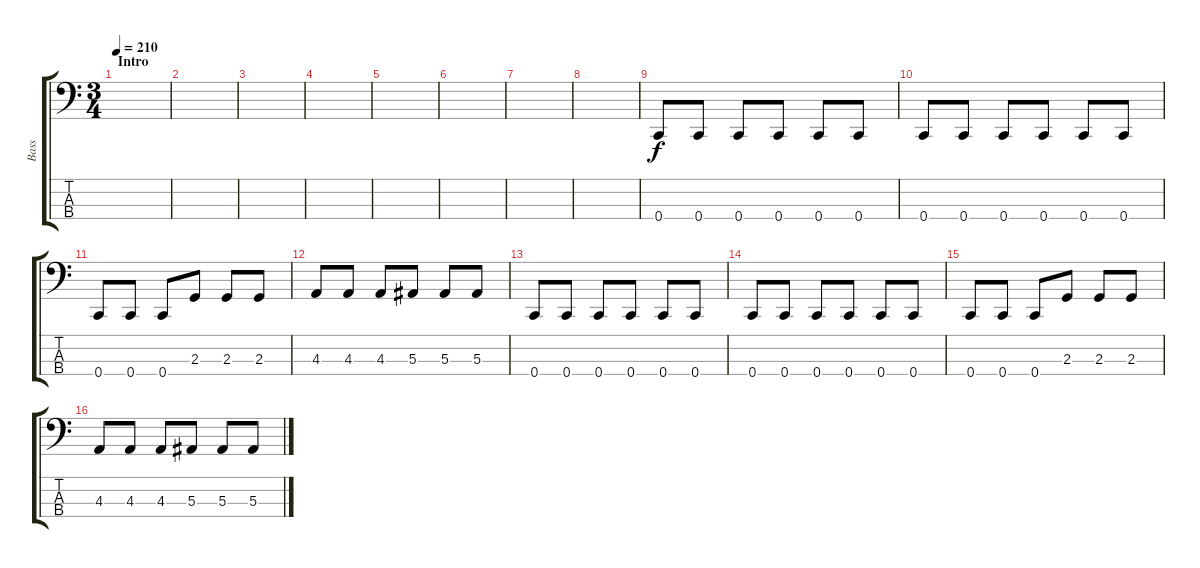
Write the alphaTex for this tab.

\track ("Bass" "Bass") {instrument electricbassfinger}
\staff {score tabs}
\tuning (Eb2 Bb1 F1 C1) {hide}
\ts (3 4)
\section ("" "Intro")
\tempo 210
\clef f4
\ks c
|
|
|
|
|
|
|
|
0.4.8 0.4.8 0.4.8 0.4.8 0.4.8 0.4.8 |
0.4.8 0.4.8 0.4.8 0.4.8 0.4.8 0.4.8 |
0.4.8 0.4.8 0.4.8 2.3.8 2.3.8 2.3.8 |
4.3.8 4.3.8 4.3.8 5.3.8 5.3.8 5.3.8 |
0.4.8 0.4.8 0.4.8 0.4.8 0.4.8 0.4.8 |
0.4.8 0.4.8 0.4.8 0.4.8 0.4.8 0.4.8 |
0.4.8 0.4.8 0.4.8 2.3.8 2.3.8 2.3.8 |
4.3.8 4.3.8 4.3.8 5.3.8 5.3.8 5.3.8
